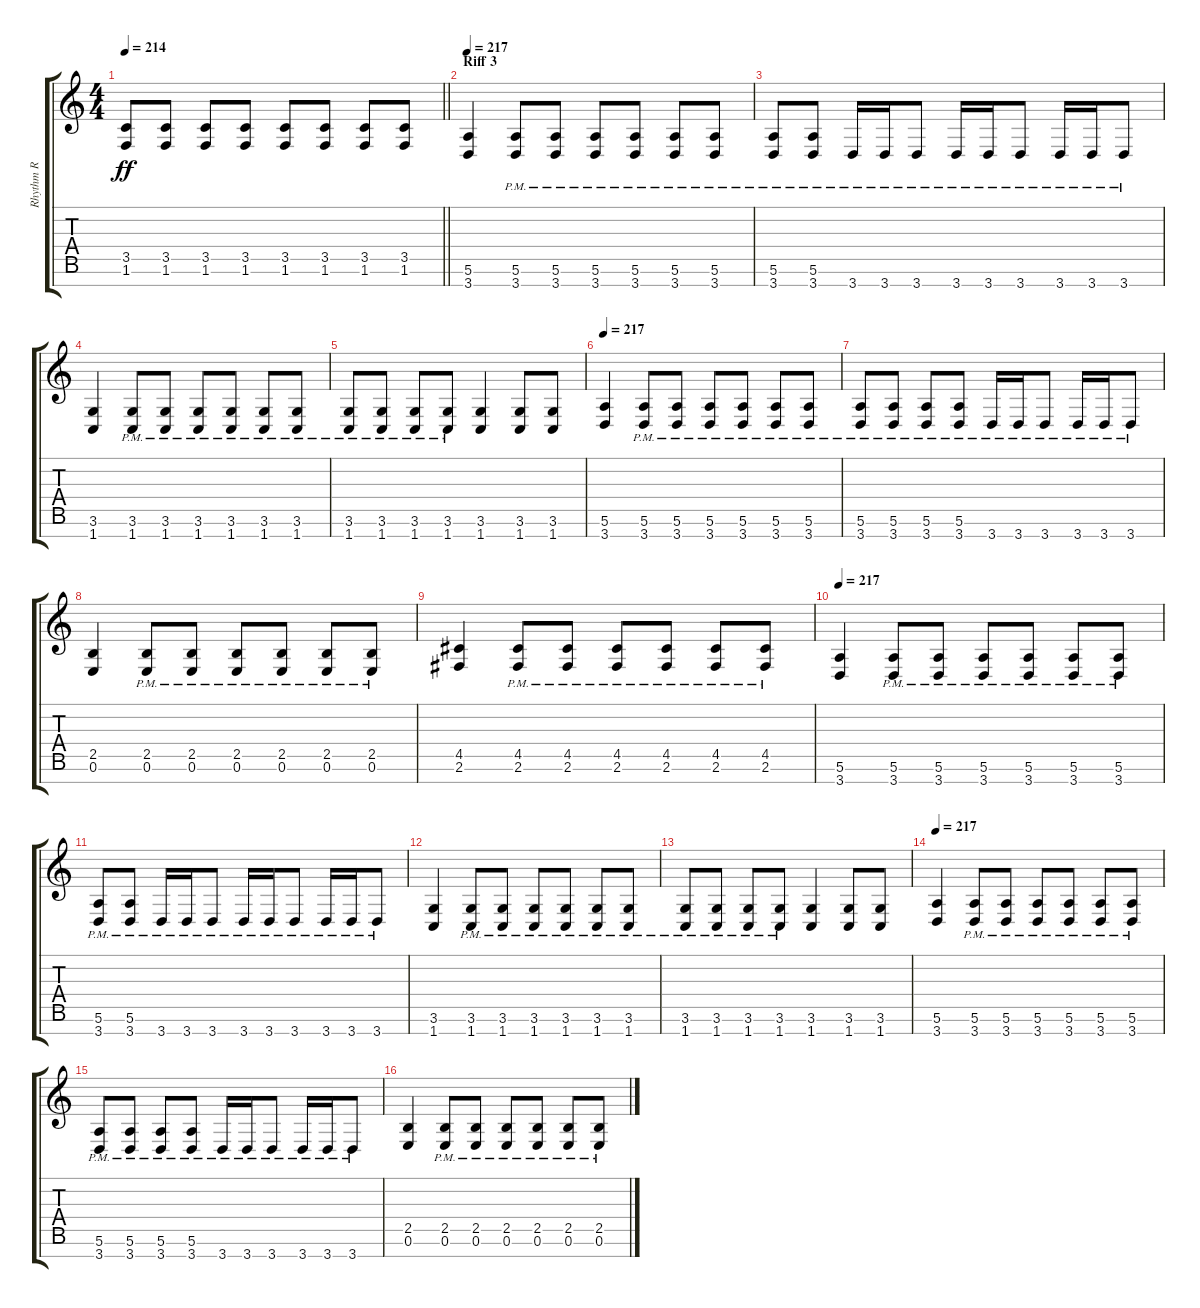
\track ("Rhythm R" "Rhythm R") {instrument overdrivenguitar}
\staff {score tabs}
\tuning (E4 B3 G3 D3 A2 E2 B1) {hide}
\ts (4 4)
\tempo 214
\clef g2
\barLineRight lightlight
\ks c
(3.5 1.6).8{dy ff} (3.5 1.6).8 (3.5 1.6).8 (3.5 1.6).8 (3.5 1.6).8 (3.5 1.6).8 (3.5 1.6).8 (3.5 1.6).8 |
\section ("" "Riff 3")
\tempo 217
(5.6 3.7).4 (5.6{pm} 3.7{pm}).8 (5.6{pm} 3.7{pm}).8 (5.6{pm} 3.7{pm}).8 (5.6{pm} 3.7{pm}).8 (5.6{pm} 3.7{pm}).8 (5.6{pm} 3.7{pm}).8 |
(5.6{pm} 3.7{pm}).8 (5.6{pm} 3.7{pm}).8 3.7{pm}.16 3.7{pm}.16 3.7{pm}.8 3.7{pm}.16 3.7{pm}.16 3.7{pm}.8 3.7{pm}.16 3.7{pm}.16 3.7{pm}.8 |
(3.6 1.7).4 (3.6{pm} 1.7{pm}).8 (3.6{pm} 1.7{pm}).8 (3.6{pm} 1.7{pm}).8 (3.6{pm} 1.7{pm}).8 (3.6{pm} 1.7{pm}).8 (3.6{pm} 1.7{pm}).8 |
(3.6{pm} 1.7{pm}).8 (3.6{pm} 1.7{pm}).8 (3.6{pm} 1.7{pm}).8 (3.6{pm} 1.7{pm}).8 (3.6 1.7).4 (3.6 1.7).8 (3.6 1.7).8 |
\tempo 217
(5.6 3.7).4 (5.6{pm} 3.7{pm}).8 (5.6{pm} 3.7{pm}).8 (5.6{pm} 3.7{pm}).8 (5.6{pm} 3.7{pm}).8 (5.6{pm} 3.7{pm}).8 (5.6{pm} 3.7{pm}).8 |
(5.6{pm} 3.7{pm}).8 (5.6{pm} 3.7{pm}).8 (5.6{pm} 3.7{pm}).8 (5.6{pm} 3.7{pm}).8 3.7{pm}.16 3.7{pm}.16 3.7{pm}.8 3.7{pm}.16 3.7{pm}.16 3.7{pm}.8 |
(2.5 0.6).4 (2.5{pm} 0.6{pm}).8 (2.5{pm} 0.6{pm}).8 (2.5{pm} 0.6{pm}).8 (2.5{pm} 0.6{pm}).8 (2.5{pm} 0.6{pm}).8 (2.5{pm} 0.6{pm}).8 |
(4.5 2.6).4 (4.5{pm} 2.6{pm}).8 (4.5{pm} 2.6{pm}).8 (4.5{pm} 2.6{pm}).8 (4.5{pm} 2.6{pm}).8 (4.5{pm} 2.6{pm}).8 (4.5{pm} 2.6{pm}).8 |
\tempo 217
(5.6 3.7).4 (5.6{pm} 3.7{pm}).8 (5.6{pm} 3.7{pm}).8 (5.6{pm} 3.7{pm}).8 (5.6{pm} 3.7{pm}).8 (5.6{pm} 3.7{pm}).8 (5.6{pm} 3.7{pm}).8 |
(5.6{pm} 3.7{pm}).8 (5.6{pm} 3.7{pm}).8 3.7{pm}.16 3.7{pm}.16 3.7{pm}.8 3.7{pm}.16 3.7{pm}.16 3.7{pm}.8 3.7{pm}.16 3.7{pm}.16 3.7{pm}.8 |
(3.6 1.7).4 (3.6{pm} 1.7{pm}).8 (3.6{pm} 1.7{pm}).8 (3.6{pm} 1.7{pm}).8 (3.6{pm} 1.7{pm}).8 (3.6{pm} 1.7{pm}).8 (3.6{pm} 1.7{pm}).8 |
(3.6{pm} 1.7{pm}).8 (3.6{pm} 1.7{pm}).8 (3.6{pm} 1.7{pm}).8 (3.6{pm} 1.7{pm}).8 (3.6 1.7).4 (3.6 1.7).8 (3.6 1.7).8 |
\tempo 217
(5.6 3.7).4 (5.6{pm} 3.7{pm}).8 (5.6{pm} 3.7{pm}).8 (5.6{pm} 3.7{pm}).8 (5.6{pm} 3.7{pm}).8 (5.6{pm} 3.7{pm}).8 (5.6{pm} 3.7{pm}).8 |
(5.6{pm} 3.7{pm}).8 (5.6{pm} 3.7{pm}).8 (5.6{pm} 3.7{pm}).8 (5.6{pm} 3.7{pm}).8 3.7{pm}.16 3.7{pm}.16 3.7{pm}.8 3.7{pm}.16 3.7{pm}.16 3.7{pm}.8 |
(2.5 0.6).4 (2.5{pm} 0.6{pm}).8 (2.5{pm} 0.6{pm}).8 (2.5{pm} 0.6{pm}).8 (2.5{pm} 0.6{pm}).8 (2.5{pm} 0.6{pm}).8 (2.5{pm} 0.6{pm}).8
